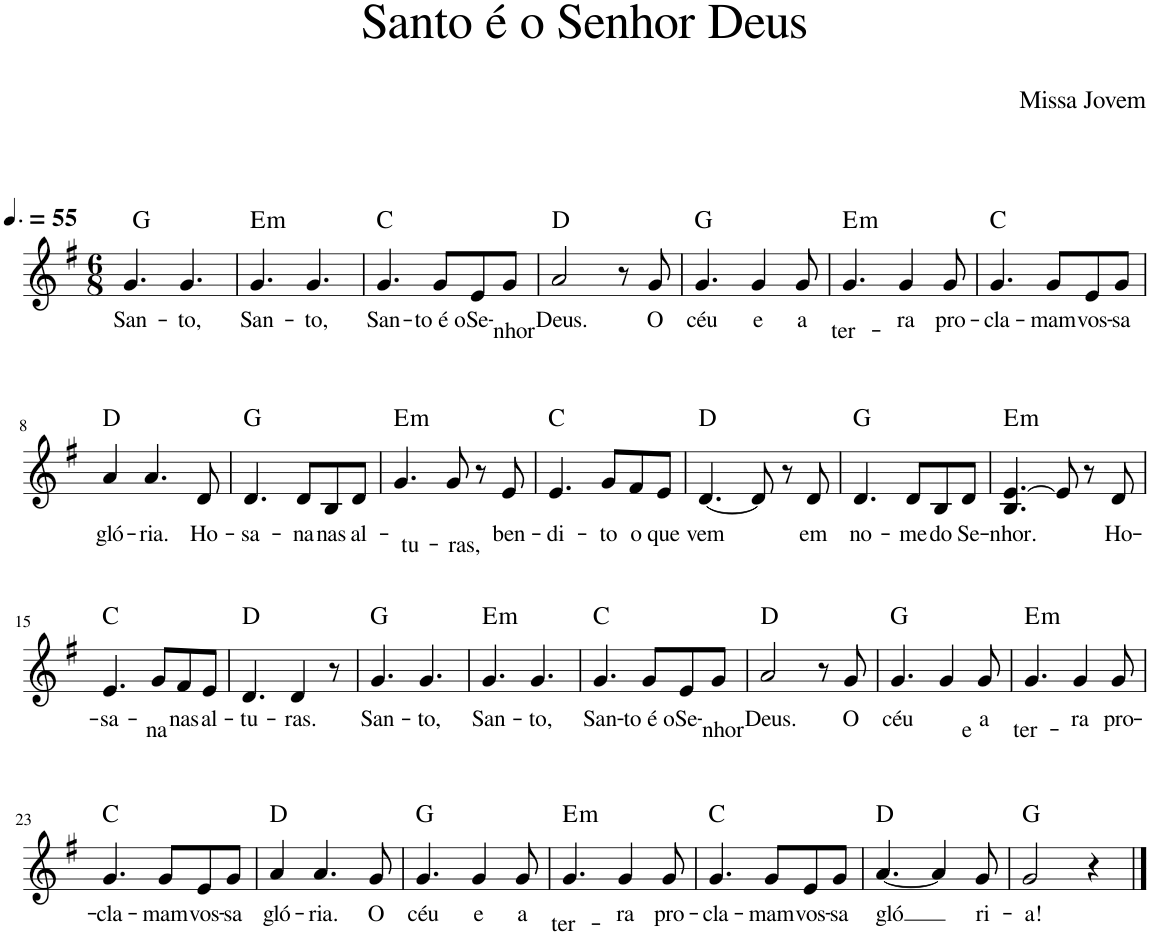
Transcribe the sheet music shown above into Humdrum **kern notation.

**kern	**text	**harte
*part1	*part1	*part1
*staff1	*staff1	*
*I"Voz	*	*
*I'Vo.	*	*
*clefG2	*	*
*k[f#]	*	*
*M6/8	*	*
*MM83	*	*
=1	=1	=1
!	!LO:LY:b	!
4.g/	San-	G:maj
!	!LO:LY:b	!
4.g/	-to,	.
=2	=2	=2
!	!LO:LY:b	!LO:H:kt=m
4.g/	San-	E:min
!	!LO:LY:b	!
4.g/	-to,	.
=3	=3	=3
!	!LO:LY:b	!
4.g/	San-	C:maj
!	!LO:LY:b	!
8g/L	-to é o	.
!	!LO:LY:b	!
8e/	Se-	.
!	!LO:LY:b	!
8g/J	-nhor	.
=4	=4	=4
!	!LO:LY:b	!
2a/	Deus.	D:maj
8r	.	.
!	!LO:LY:b	!
8g/	O	.
=5	=5	=5
!	!LO:LY:b	!
4.g/	céu	G:maj
!	!LO:LY:b	!
4g/	e	.
!	!LO:LY:b	!
8g/	a	.
=6	=6	=6
!	!LO:LY:b	!LO:H:kt=m
4.g/	ter-	E:min
!	!LO:LY:b	!
4g/	-ra	.
!	!LO:LY:b	!
8g/	pro-	.
=7	=7	=7
!	!LO:LY:b	!
4.g/	-cla-	C:maj
!	!LO:LY:b	!
8g/L	-mam	.
!	!LO:LY:b	!
8e/	vos-	.
!	!LO:LY:b	!
8g/J	-sa	.
!!LO:LB:g=z
=8	=8	=8
!	!LO:LY:b	!
4a/	gló-	D:maj
!	!LO:LY:b	!
4.a/	-ria.	.
!	!LO:LY:b	!
8d/	Ho-	.
=9	=9	=9
!	!LO:LY:b	!
4.d/	-sa-	G:maj
!	!LO:LY:b	!
8d/L	-na	.
!	!LO:LY:b	!
8B/	nas	.
!	!LO:LY:b	!
8d/J	al-	.
=10	=10	=10
!	!LO:LY:b	!LO:H:kt=m
4.g/	-tu-	E:min
!	!LO:LY:b	!
8g/	-ras,	.
8r	.	.
!	!LO:LY:b	!
8e/	ben-	.
=11	=11	=11
!	!LO:LY:b	!
4.e/	-di-	C:maj
!	!LO:LY:b	!
8g/L	-to	.
!	!LO:LY:b	!
8f#/	o	.
!	!LO:LY:b	!
8e/J	que	.
=12	=12	=12
!	!LO:LY:b	!
[4.d/	vem	D:maj
8d/]	.	.
8r	.	.
!	!LO:LY:b	!
8d/	em	.
=13	=13	=13
!	!LO:LY:b	!
4.d/	no-	G:maj
!	!LO:LY:b	!
8d/L	-me	.
!	!LO:LY:b	!
8B/	do	.
!	!LO:LY:b	!
8d/J	Se-	.
=14	=14	=14
!	!LO:LY:b	!LO:H:kt=m
4.B/ [4.e/	-nhor.	E:min
8e/]	.	.
8r	.	.
!	!LO:LY:b	!
8d/	Ho-	.
!!LO:LB:g=z
=15	=15	=15
!	!LO:LY:b	!
4.e/	-sa-	C:maj
!	!LO:LY:b	!
8g/L	-na	.
!	!LO:LY:b	!
8f#/	nas	.
!	!LO:LY:b	!
8e/J	al-	.
=16	=16	=16
!	!LO:LY:b	!
4.d/	-tu-	D:maj
!	!LO:LY:b	!
4d/	-ras.	.
8r	.	.
=17	=17	=17
!	!LO:LY:b	!
4.g/	San-	G:maj
!	!LO:LY:b	!
4.g/	-to,	.
=18	=18	=18
!	!LO:LY:b	!LO:H:kt=m
4.g/	San-	E:min
!	!LO:LY:b	!
4.g/	-to,	.
=19	=19	=19
!	!LO:LY:b	!
4.g/	San-	C:maj
!	!LO:LY:b	!
8g/L	-to é o	.
!	!LO:LY:b	!
8e/	Se-	.
!	!LO:LY:b	!
8g/J	-nhor	.
=20	=20	=20
!	!LO:LY:b	!
2a/	Deus.	D:maj
8r	.	.
!	!LO:LY:b	!
8g/	O	.
=21	=21	=21
!	!LO:LY:b	!
4.g/	céu	G:maj
!	!LO:LY:b	!
4g/	e	.
!	!LO:LY:b	!
8g/	a	.
=22	=22	=22
!	!LO:LY:b	!LO:H:kt=m
4.g/	ter-	E:min
!	!LO:LY:b	!
4g/	-ra	.
!	!LO:LY:b	!
8g/	pro-	.
!!LO:LB:g=z
=23	=23	=23
!	!LO:LY:b	!
4.g/	-cla-	C:maj
!	!LO:LY:b	!
8g/L	-mam	.
!	!LO:LY:b	!
8e/	vos-	.
!	!LO:LY:b	!
8g/J	-sa	.
=24	=24	=24
!	!LO:LY:b	!
4a/	gló-	D:maj
!	!LO:LY:b	!
4.a/	-ria.	.
!	!LO:LY:b	!
8g/	O	.
=25	=25	=25
!	!LO:LY:b	!
4.g/	céu	G:maj
!	!LO:LY:b	!
4g/	e	.
!	!LO:LY:b	!
8g/	a	.
=26	=26	=26
!	!LO:LY:b	!LO:H:kt=m
4.g/	ter-	E:min
!	!LO:LY:b	!
4g/	-ra	.
!	!LO:LY:b	!
8g/	pro-	.
=27	=27	=27
!	!LO:LY:b	!
4.g/	-cla-	C:maj
!	!LO:LY:b	!
8g/L	-mam	.
!	!LO:LY:b	!
8e/	vos-	.
!	!LO:LY:b	!
8g/J	-sa	.
=28	=28	=28
!	!LO:LY:b	!
[4.a/	gló	D:maj
4a/]	.	.
!	!LO:LY:b	!
8g/	ri-	.
=29	=29	=29
!	!LO:LY:b	!
2g/	-a!	G:maj
4r	.	.
==	==	==
*-	*-	*-
